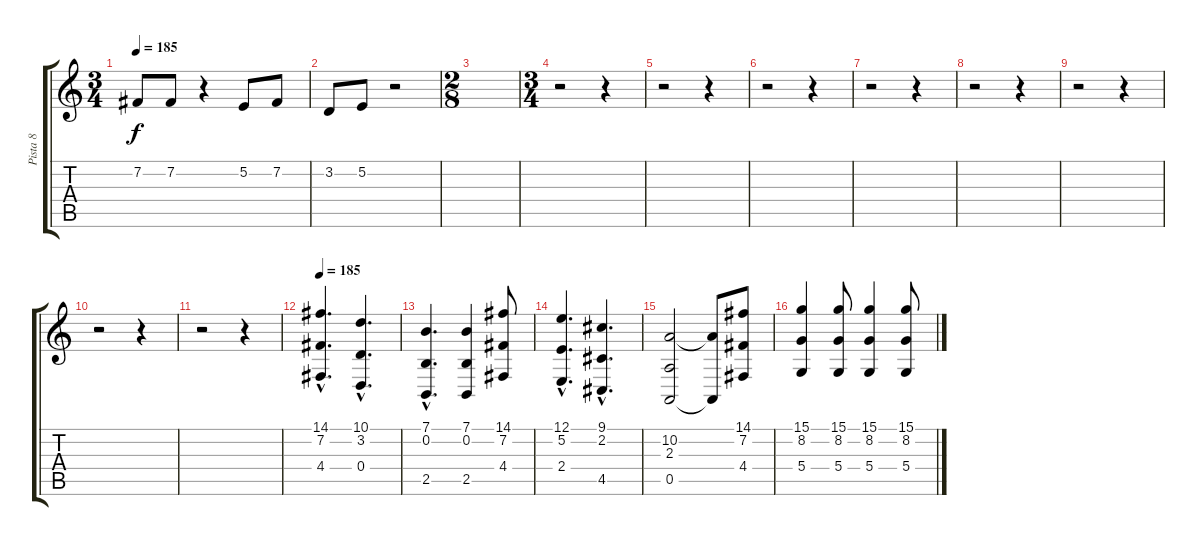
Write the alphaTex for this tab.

\track ("Pista 8" "Pista 8") {instrument lead6voice}
\staff {score tabs}
\tuning (E4 B3 G3 D3 A2 E2) {hide}
\ts (3 4)
\tempo 185
\clef g2
\ks c
7.2{t}.8{dy f} 7.2.8 r.4 5.2.8 7.2.8 |
3.2.8 5.2.8 r.2 |
\ts (2 8)
|
\ts (3 4)
r.2 r.4 |
r.2 r.4 |
r.2 r.4 |
r.2 r.4 |
r.2 r.4 |
r.2 r.4 |
r.2 r.4 |
r.2 r.4 |
\tempo 185
(14.1{hac} 7.2{hac} 4.4{hac}).4{d instrument lead6voice} (10.1{hac} 3.2{hac} 0.4{hac}).4{d} |
(7.1{hac} 0.2{hac} 2.5{hac}).4{d} (7.1 0.2 2.5).4 (14.1 7.2 4.4).8 |
(12.1{hac} 5.2{hac} 2.4{hac}).4{d} (9.1{hac} 2.2{hac} 4.5{hac}).4{d} |
(10.2 2.3 0.5).2 (10.2{t} 0.5{t}).8 (14.1 7.2 4.4).8 |
(15.1 8.2 5.4).4 (15.1 8.2 5.4).8 (15.1 8.2 5.4).4 (15.1 8.2 5.4).8
